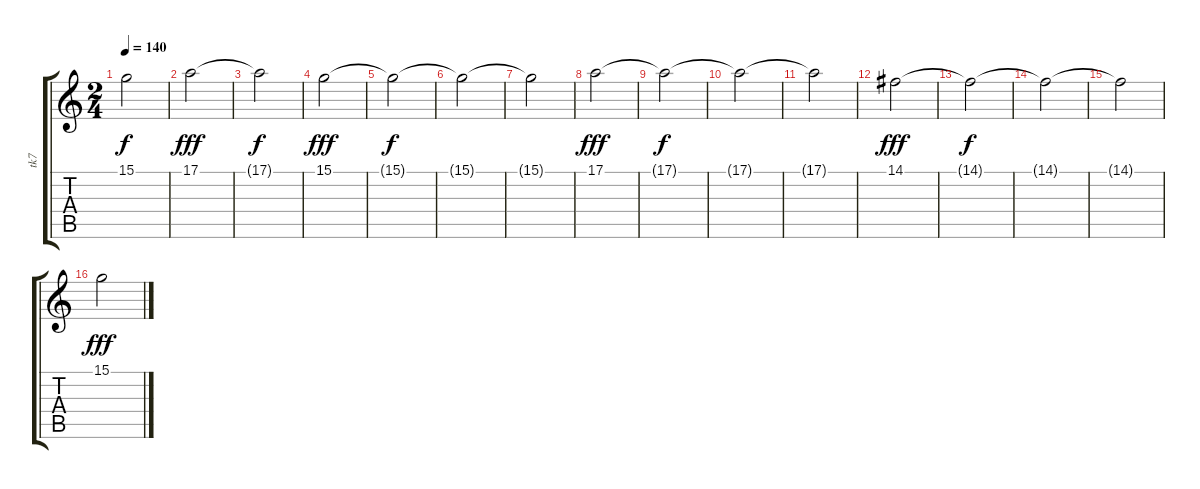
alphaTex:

\track ("tk7" "tk7") {instrument stringensemble1}
\staff {score tabs}
\tuning (E4 B3 G3 D3 A2 E2) {hide}
\ts (2 4)
\tempo 140
\clef g2
\ks c
15.1{t}.2{dy f} |
17.1.2{dy fff} |
17.1{t}.2{dy f} |
15.1.2{dy fff} |
15.1{t}.2{dy f} |
15.1{t}.2 |
15.1{t}.2 |
17.1.2{dy fff} |
17.1{t}.2{dy f} |
17.1{t}.2 |
17.1{t}.2 |
14.1.2{dy fff} |
14.1{t}.2{dy f} |
14.1{t}.2 |
14.1{t}.2 |
15.1.2{dy fff}
